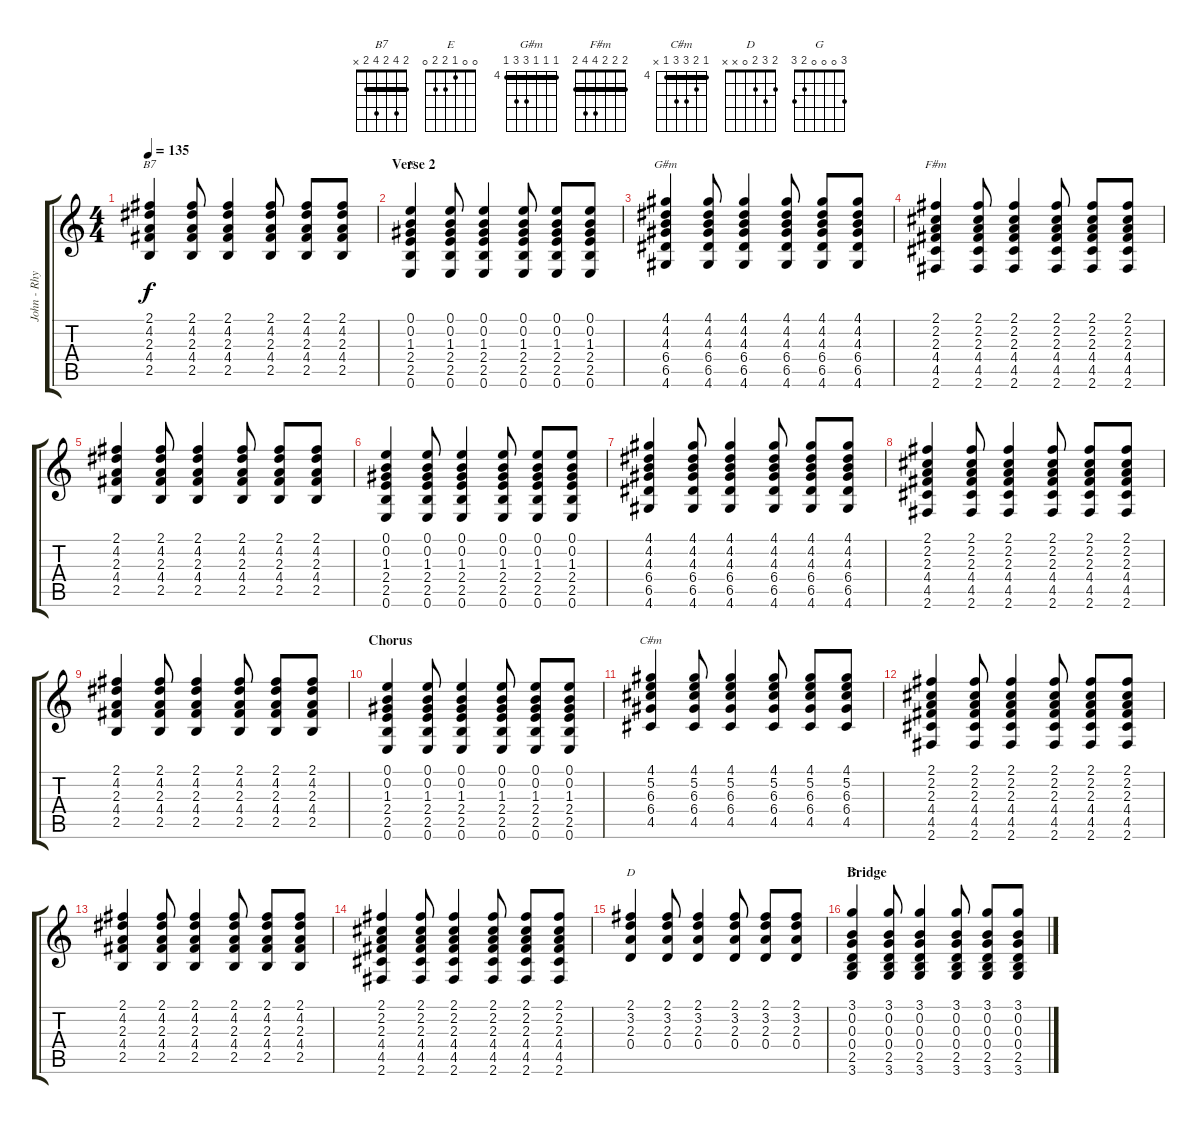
\track ("John - Rhythm Guitar" "John - Rhy") {instrument electricguitarclean}
\staff {score tabs}
\tuning (E4 B3 G3 D3 A2 E2) {hide}
\chord ("B7" 2 4 2 4 2 x) {barre 2}
\chord ("E" 0 0 1 2 2 0)
\chord ("G#m" 4 4 4 6 6 4) {firstfret 4 barre 4}
\chord ("F#m" 2 2 2 4 4 2) {barre 2}
\chord ("C#m" 4 5 6 6 4 x) {firstfret 4 barre 4}
\chord ("D" 2 3 2 0 x x)
\chord ("G" 3 0 0 0 2 3)
\ts (4 4)
\tempo 135
\clef g2
\ks c
(2.1 4.2 2.3 4.4 2.5).4{ch "B7" dy f} (2.1 4.2 2.3 4.4 2.5).8 (2.1 4.2 2.3 4.4 2.5).4 (2.1 4.2 2.3 4.4 2.5).8 (2.1 4.2 2.3 4.4 2.5).8 (2.1 4.2 2.3 4.4 2.5).8 |
\section ("" "Verse 2")
(0.1 0.2 1.3 2.4 2.5 0.6).4{ch "E"} (0.1 0.2 1.3 2.4 2.5 0.6).8 (0.1 0.2 1.3 2.4 2.5 0.6).4 (0.1 0.2 1.3 2.4 2.5 0.6).8 (0.1 0.2 1.3 2.4 2.5 0.6).8 (0.1 0.2 1.3 2.4 2.5 0.6).8 |
(4.1 4.2 4.3 6.4 6.5 4.6).4{ch "G#m"} (4.1 4.2 4.3 6.4 6.5 4.6).8 (4.1 4.2 4.3 6.4 6.5 4.6).4 (4.1 4.2 4.3 6.4 6.5 4.6).8 (4.1 4.2 4.3 6.4 6.5 4.6).8 (4.1 4.2 4.3 6.4 6.5 4.6).8 |
(2.1 2.2 2.3 4.4 4.5 2.6).4{ch "F#m"} (2.1 2.2 2.3 4.4 4.5 2.6).8 (2.1 2.2 2.3 4.4 4.5 2.6).4 (2.1 2.2 2.3 4.4 4.5 2.6).8 (2.1 2.2 2.3 4.4 4.5 2.6).8 (2.1 2.2 2.3 4.4 4.5 2.6).8 |
(2.1 4.2 2.3 4.4 2.5).4 (2.1 4.2 2.3 4.4 2.5).8 (2.1 4.2 2.3 4.4 2.5).4 (2.1 4.2 2.3 4.4 2.5).8 (2.1 4.2 2.3 4.4 2.5).8 (2.1 4.2 2.3 4.4 2.5).8 |
(0.1 0.2 1.3 2.4 2.5 0.6).4 (0.1 0.2 1.3 2.4 2.5 0.6).8 (0.1 0.2 1.3 2.4 2.5 0.6).4 (0.1 0.2 1.3 2.4 2.5 0.6).8 (0.1 0.2 1.3 2.4 2.5 0.6).8 (0.1 0.2 1.3 2.4 2.5 0.6).8 |
(4.1 4.2 4.3 6.4 6.5 4.6).4 (4.1 4.2 4.3 6.4 6.5 4.6).8 (4.1 4.2 4.3 6.4 6.5 4.6).4 (4.1 4.2 4.3 6.4 6.5 4.6).8 (4.1 4.2 4.3 6.4 6.5 4.6).8 (4.1 4.2 4.3 6.4 6.5 4.6).8 |
(2.1 2.2 2.3 4.4 4.5 2.6).4 (2.1 2.2 2.3 4.4 4.5 2.6).8 (2.1 2.2 2.3 4.4 4.5 2.6).4 (2.1 2.2 2.3 4.4 4.5 2.6).8 (2.1 2.2 2.3 4.4 4.5 2.6).8 (2.1 2.2 2.3 4.4 4.5 2.6).8 |
(2.1 4.2 2.3 4.4 2.5).4 (2.1 4.2 2.3 4.4 2.5).8 (2.1 4.2 2.3 4.4 2.5).4 (2.1 4.2 2.3 4.4 2.5).8 (2.1 4.2 2.3 4.4 2.5).8 (2.1 4.2 2.3 4.4 2.5).8 |
\section ("" "Chorus")
(0.1 0.2 1.3 2.4 2.5 0.6).4 (0.1 0.2 1.3 2.4 2.5 0.6).8 (0.1 0.2 1.3 2.4 2.5 0.6).4 (0.1 0.2 1.3 2.4 2.5 0.6).8 (0.1 0.2 1.3 2.4 2.5 0.6).8 (0.1 0.2 1.3 2.4 2.5 0.6).8 |
(4.1 5.2 6.3 6.4 4.5).4{ch "C#m"} (4.1 5.2 6.3 6.4 4.5).8 (4.1 5.2 6.3 6.4 4.5).4 (4.1 5.2 6.3 6.4 4.5).8 (4.1 5.2 6.3 6.4 4.5).8 (4.1 5.2 6.3 6.4 4.5).8 |
(2.1 2.2 2.3 4.4 4.5 2.6).4 (2.1 2.2 2.3 4.4 4.5 2.6).8 (2.1 2.2 2.3 4.4 4.5 2.6).4 (2.1 2.2 2.3 4.4 4.5 2.6).8 (2.1 2.2 2.3 4.4 4.5 2.6).8 (2.1 2.2 2.3 4.4 4.5 2.6).8 |
(2.1 4.2 2.3 4.4 2.5).4 (2.1 4.2 2.3 4.4 2.5).8 (2.1 4.2 2.3 4.4 2.5).4 (2.1 4.2 2.3 4.4 2.5).8 (2.1 4.2 2.3 4.4 2.5).8 (2.1 4.2 2.3 4.4 2.5).8 |
(2.1 2.2 2.3 4.4 4.5 2.6).4 (2.1 2.2 2.3 4.4 4.5 2.6).8 (2.1 2.2 2.3 4.4 4.5 2.6).4 (2.1 2.2 2.3 4.4 4.5 2.6).8 (2.1 2.2 2.3 4.4 4.5 2.6).8 (2.1 2.2 2.3 4.4 4.5 2.6).8 |
(2.1 3.2 2.3 0.4).4{ch "D"} (2.1 3.2 2.3 0.4).8 (2.1 3.2 2.3 0.4).4 (2.1 3.2 2.3 0.4).8 (2.1 3.2 2.3 0.4).8 (2.1 3.2 2.3 0.4).8 |
\section ("" "Bridge")
(3.1 0.2 0.3 0.4 2.5 3.6).4{ch "G"} (3.1 0.2 0.3 0.4 2.5 3.6).8 (3.1 0.2 0.3 0.4 2.5 3.6).4 (3.1 0.2 0.3 0.4 2.5 3.6).8 (3.1 0.2 0.3 0.4 2.5 3.6).8 (3.1 0.2 0.3 0.4 2.5 3.6).8
